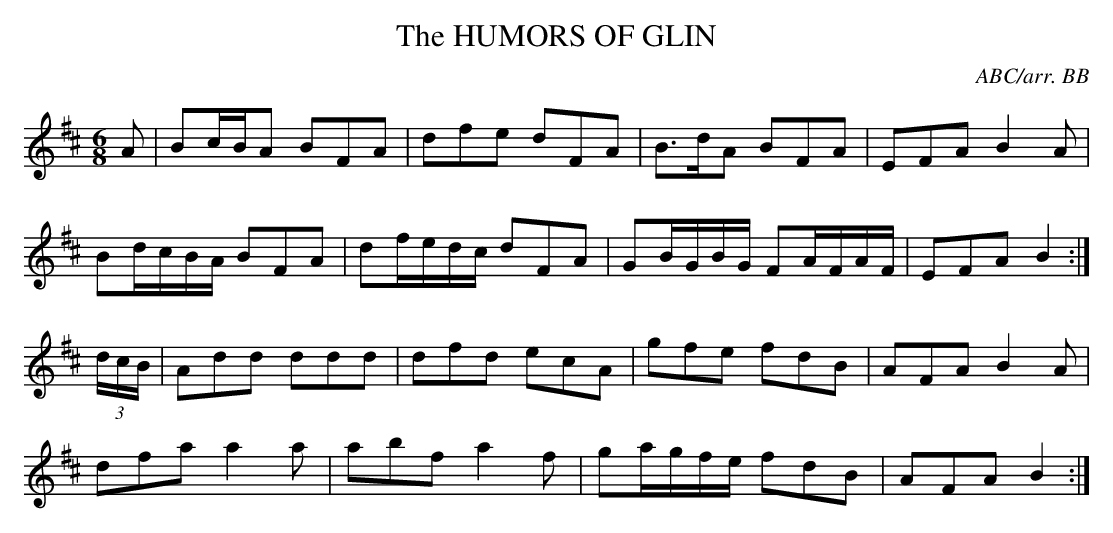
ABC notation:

X:1
T:HUMORS OF GLIN, The
Y:"with animation"
C:ABC/arr. BB
and not very traditional, so I am omitting it here.
L:1/8
M:6/8
K:D
A|Bc/B/A BFA|dfe dFA|B>dA BFA|EFA B2A|
Bd/c/B/A/ BFA|df/e/d/c/ dFA|GB/G/B/G/ FA/F/A/F/|EFA B2:|
(3d/c/B/|Add ddd|dfd ecA|gfe fdB|AFA B2A|
dfa a2a|abf a2f|ga/g/f/e/ fdB|AFA B2:|
